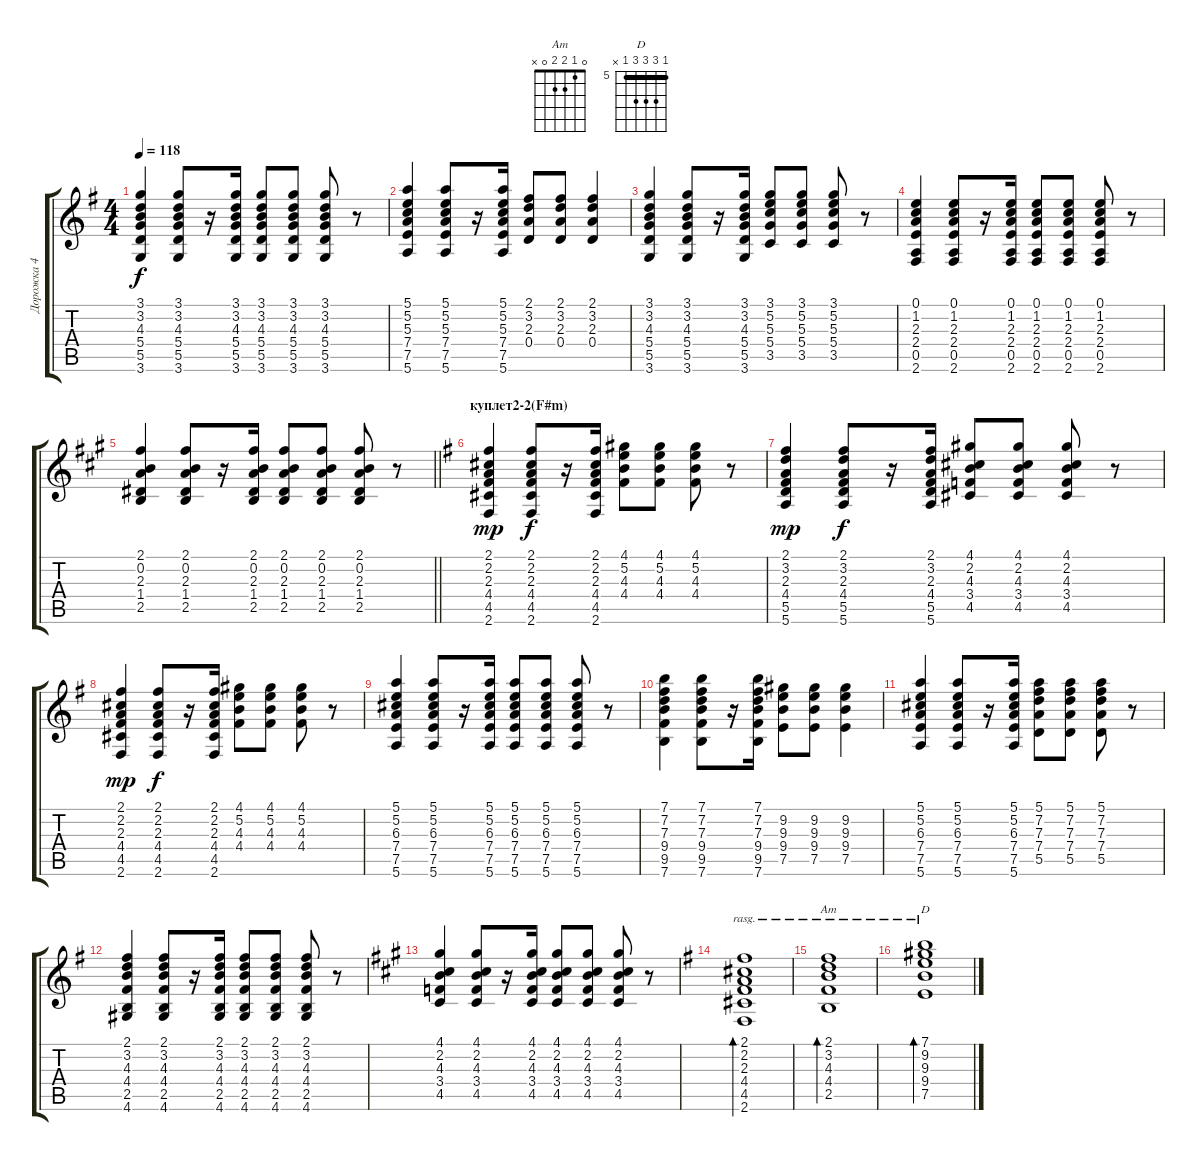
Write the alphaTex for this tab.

\track ("Дорожка 4" "Дорожка 4") {instrument acousticguitarsteel}
\staff {score tabs}
\tuning (E4 B3 G3 D3 A2 E2) {hide}
\chord ("Am" 0 1 2 2 0 x)
\chord ("D" 5 7 7 7 5 x) {firstfret 5 barre 5}
\ts (4 4)
\tempo 118
\clef g2
\ks eminor
(3.1 3.2 4.3 5.4 5.5 3.6).4{dy f} (3.1 3.2 4.3 5.4 5.5 3.6).8 r.16 (3.1 3.2 4.3 5.4 5.5 3.6).16 (3.1 3.2 4.3 5.4 5.5 3.6).8 (3.1 3.2 4.3 5.4 5.5 3.6).8 (3.1 3.2 4.3 5.4 5.5 3.6).8 r.8 |
(5.1 5.2 5.3 7.4 7.5 5.6).4 (5.1 5.2 5.3 7.4 7.5 5.6).8 r.16 (5.1 5.2 5.3 7.4 7.5 5.6).16 (2.1 3.2 2.3 0.4).8 (2.1 3.2 2.3 0.4).8 (2.1 3.2 2.3 0.4).4 |
(3.1 3.2 4.3 5.4 5.5 3.6).4 (3.1 3.2 4.3 5.4 5.5 3.6).8 r.16 (3.1 3.2 4.3 5.4 5.5 3.6).16 (3.1 5.2 5.3 5.4 3.5).8 (3.1 5.2 5.3 5.4 3.5).8 (3.1 5.2 5.3 5.4 3.5).8 r.8 |
(0.1 1.2 2.3 2.4 0.5 2.6).4 (0.1 1.2 2.3 2.4 0.5 2.6).8 r.16 (0.1 1.2 2.3 2.4 0.5 2.6).16 (0.1 1.2 2.3 2.4 0.5 2.6).8 (0.1 1.2 2.3 2.4 0.5 2.6).8 (0.1 1.2 2.3 2.4 0.5 2.6).8 r.8 |
\barLineRight lightlight
\ks f#minor
(2.1 0.2 2.3 1.4 2.5).4 (2.1 0.2 2.3 1.4 2.5).8 r.16 (2.1 0.2 2.3 1.4 2.5).16 (2.1 0.2 2.3 1.4 2.5).8 (2.1 0.2 2.3 1.4 2.5).8 (2.1 0.2 2.3 1.4 2.5).8 r.8 |
\section ("" "куплет2-2(F#m)")
\ks eminor
(2.1 2.2 2.3 4.4 4.5 2.6).4{dy mp} (2.1 2.2 2.3 4.4 4.5 2.6).8{dy f} r.16 (2.1 2.2 2.3 4.4 4.5 2.6).16 (4.1 5.2 4.3 4.4).8 (4.1 5.2 4.3 4.4).8 (4.1 5.2 4.3 4.4).8 r.8 |
(2.1 3.2 2.3 4.4 5.5 5.6).4{dy mp} (2.1 3.2 2.3 4.4 5.5 5.6).8{dy f} r.16 (2.1 3.2 2.3 4.4 5.5 5.6).16 (4.1 2.2 4.3 3.4 4.5).8 (4.1 2.2 4.3 3.4 4.5).8 (4.1 2.2 4.3 3.4 4.5).8 r.8 |
(2.1 2.2 2.3 4.4 4.5 2.6).4{dy mp} (2.1 2.2 2.3 4.4 4.5 2.6).8{dy f} r.16 (2.1 2.2 2.3 4.4 4.5 2.6).16 (4.1 5.2 4.3 4.4).8 (4.1 5.2 4.3 4.4).8 (4.1 5.2 4.3 4.4).8 r.8 |
(5.1 5.2 6.3 7.4 7.5 5.6).4 (5.1 5.2 6.3 7.4 7.5 5.6).8 r.16 (5.1 5.2 6.3 7.4 7.5 5.6).16 (5.1 5.2 6.3 7.4 7.5 5.6).8 (5.1 5.2 6.3 7.4 7.5 5.6).8 (5.1 5.2 6.3 7.4 7.5 5.6).8 r.8 |
(7.1 7.2 7.3 9.4 9.5 7.6).4 (7.1 7.2 7.3 9.4 9.5 7.6).8 r.16 (7.1 7.2 7.3 9.4 9.5 7.6).16 (9.2 9.3 9.4 7.5).8 (9.2 9.3 9.4 7.5).8 (9.2 9.3 9.4 7.5).4 |
(5.1 5.2 6.3 7.4 7.5 5.6).4 (5.1 5.2 6.3 7.4 7.5 5.6).8 r.16 (5.1 5.2 6.3 7.4 7.5 5.6).16 (5.1 7.2 7.3 7.4 5.5).8 (5.1 7.2 7.3 7.4 5.5).8 (5.1 7.2 7.3 7.4 5.5).8 r.8 |
(2.1 3.2 4.3 4.4 2.5 4.6).4 (2.1 3.2 4.3 4.4 2.5 4.6).8 r.16 (2.1 3.2 4.3 4.4 2.5 4.6).16 (2.1 3.2 4.3 4.4 2.5 4.6).8 (2.1 3.2 4.3 4.4 2.5 4.6).8 (2.1 3.2 4.3 4.4 2.5 4.6).8 r.8 |
\ks f#minor
(4.1 2.2 4.3 3.4 4.5).4 (4.1 2.2 4.3 3.4 4.5).8 r.16 (4.1 2.2 4.3 3.4 4.5).16 (4.1 2.2 4.3 3.4 4.5).8 (4.1 2.2 4.3 3.4 4.5).8 (4.1 2.2 4.3 3.4 4.5).8 r.8 |
\ks eminor
(2.1 2.2 2.3 4.4 4.5 2.6).1{bd 240 rasg ii volume 16} |
(2.1 3.2 4.3 4.4 2.5).1{bd 240 ch "Am" rasg ii} |
(7.1 9.2 9.3 9.4 7.5).1{bd 240 ch "D" rasg ii}
